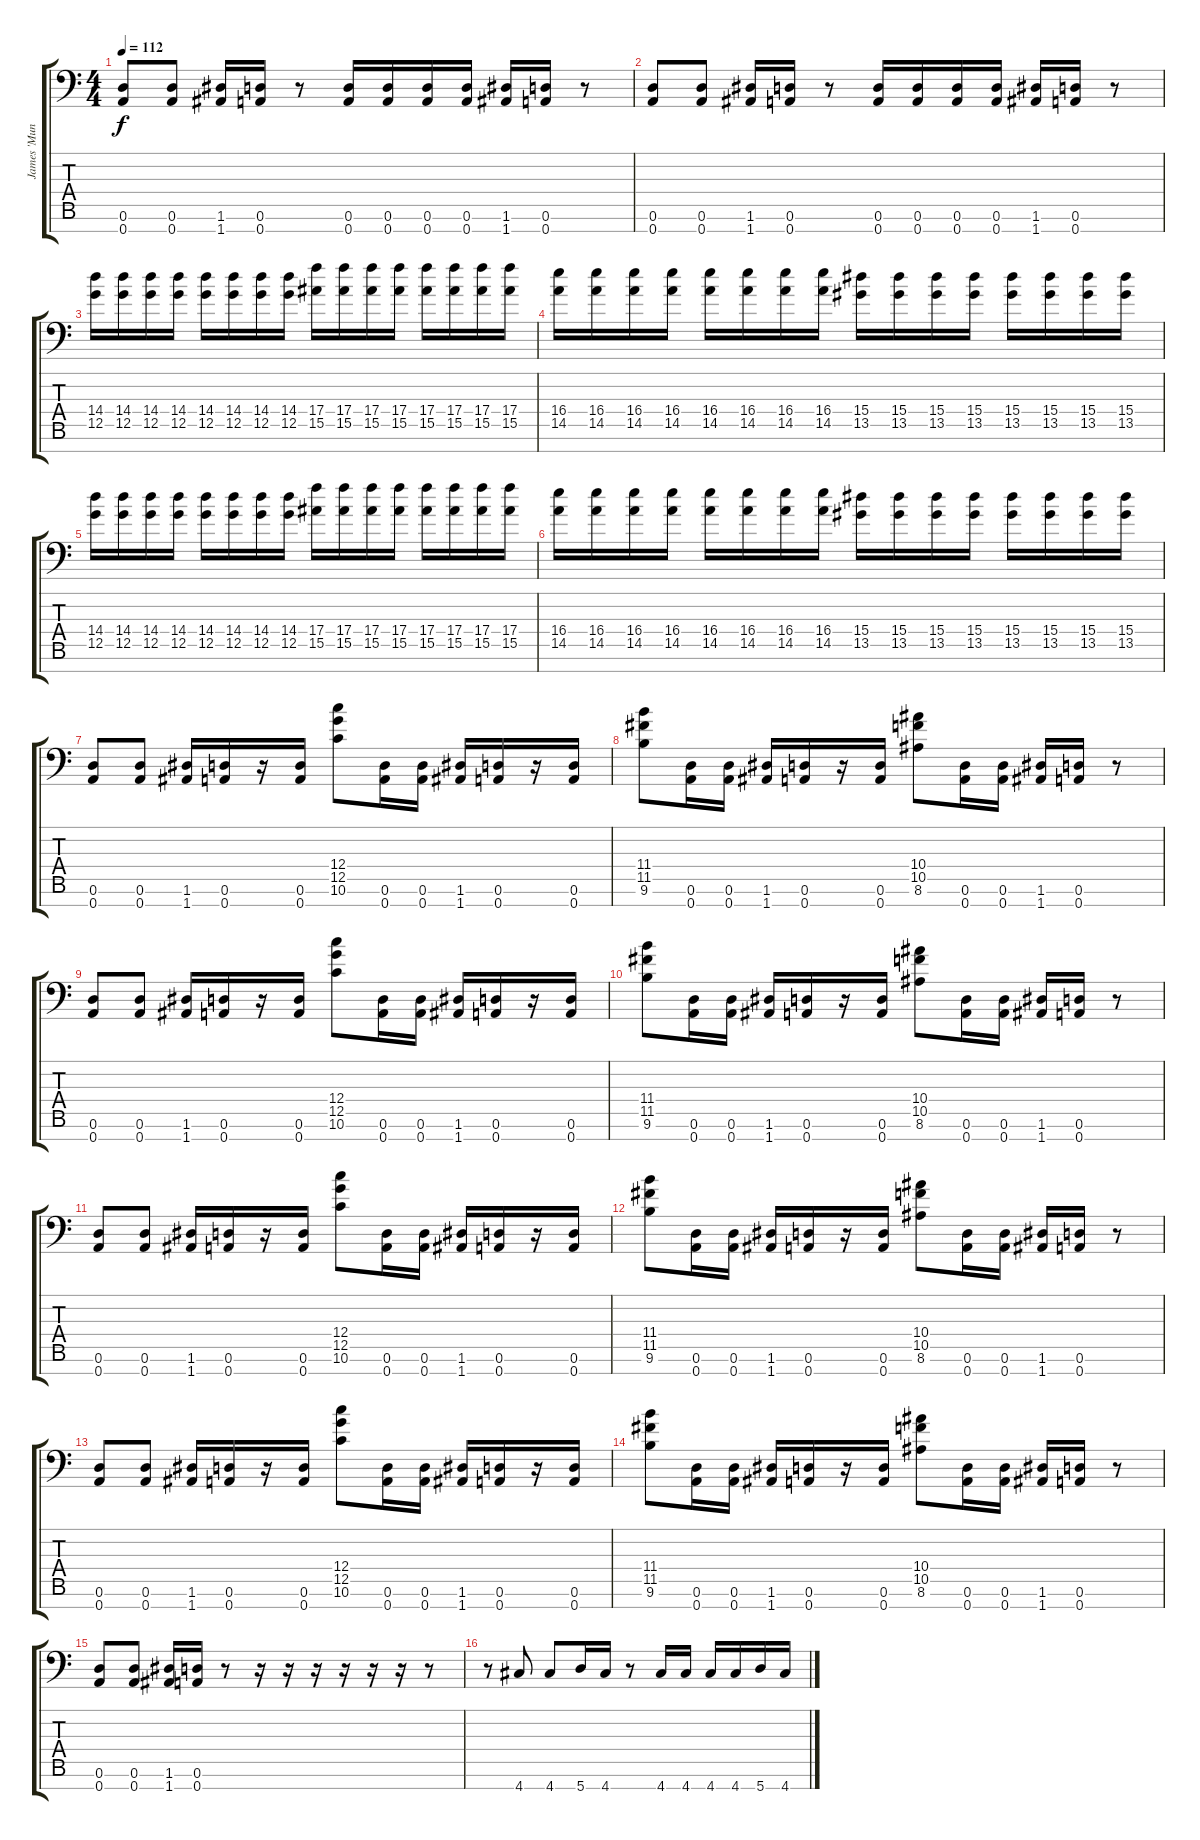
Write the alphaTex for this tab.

\track ("James 'Munky' Shaffer" "James 'Mun") {instrument distortionguitar}
\staff {score tabs}
\tuning (D4 A3 F3 C3 G2 D2 A1) {hide}
\ts (4 4)
\tempo 112
\clef f4
\ks c
(0.6 0.7).8{dy f} (0.6 0.7).8 (1.6 1.7).16 (0.6 0.7).16 r.8 (0.6 0.7).16 (0.6 0.7).16 (0.6 0.7).16 (0.6 0.7).16 (1.6 1.7).16 (0.6 0.7).16 r.8 |
(0.6 0.7).8 (0.6 0.7).8 (1.6 1.7).16 (0.6 0.7).16 r.8 (0.6 0.7).16 (0.6 0.7).16 (0.6 0.7).16 (0.6 0.7).16 (1.6 1.7).16 (0.6 0.7).16 r.8 |
(14.4 12.5).16 (14.4 12.5).16 (14.4 12.5).16 (14.4 12.5).16 (14.4 12.5).16 (14.4 12.5).16 (14.4 12.5).16 (14.4 12.5).16 (17.4 15.5).16 (17.4 15.5).16 (17.4 15.5).16 (17.4 15.5).16 (17.4 15.5).16 (17.4 15.5).16 (17.4 15.5).16 (17.4 15.5).16 |
(16.4 14.5).16 (16.4 14.5).16 (16.4 14.5).16 (16.4 14.5).16 (16.4 14.5).16 (16.4 14.5).16 (16.4 14.5).16 (16.4 14.5).16 (15.4 13.5).16 (15.4 13.5).16 (15.4 13.5).16 (15.4 13.5).16 (15.4 13.5).16 (15.4 13.5).16 (15.4 13.5).16 (15.4 13.5).16 |
(14.4 12.5).16 (14.4 12.5).16 (14.4 12.5).16 (14.4 12.5).16 (14.4 12.5).16 (14.4 12.5).16 (14.4 12.5).16 (14.4 12.5).16 (17.4 15.5).16 (17.4 15.5).16 (17.4 15.5).16 (17.4 15.5).16 (17.4 15.5).16 (17.4 15.5).16 (17.4 15.5).16 (17.4 15.5).16 |
(16.4 14.5).16 (16.4 14.5).16 (16.4 14.5).16 (16.4 14.5).16 (16.4 14.5).16 (16.4 14.5).16 (16.4 14.5).16 (16.4 14.5).16 (15.4 13.5).16 (15.4 13.5).16 (15.4 13.5).16 (15.4 13.5).16 (15.4 13.5).16 (15.4 13.5).16 (15.4 13.5).16 (15.4 13.5).16 |
(0.6 0.7).8 (0.6 0.7).8 (1.6 1.7).16 (0.6 0.7).16 r.16 (0.6 0.7).16 (12.4 12.5 10.6).8 (0.6 0.7).16 (0.6 0.7).16 (1.6 1.7).16 (0.6 0.7).16 r.16 (0.6 0.7).16 |
(11.4 11.5 9.6).8 (0.6 0.7).16 (0.6 0.7).16 (1.6 1.7).16 (0.6 0.7).16 r.16 (0.6 0.7).16 (10.4 10.5 8.6).8 (0.6 0.7).16 (0.6 0.7).16 (1.6 1.7).16 (0.6 0.7).16 r.8 |
(0.6 0.7).8 (0.6 0.7).8 (1.6 1.7).16 (0.6 0.7).16 r.16 (0.6 0.7).16 (12.4 12.5 10.6).8 (0.6 0.7).16 (0.6 0.7).16 (1.6 1.7).16 (0.6 0.7).16 r.16 (0.6 0.7).16 |
(11.4 11.5 9.6).8 (0.6 0.7).16 (0.6 0.7).16 (1.6 1.7).16 (0.6 0.7).16 r.16 (0.6 0.7).16 (10.4 10.5 8.6).8 (0.6 0.7).16 (0.6 0.7).16 (1.6 1.7).16 (0.6 0.7).16 r.8 |
(0.6 0.7).8 (0.6 0.7).8 (1.6 1.7).16 (0.6 0.7).16 r.16 (0.6 0.7).16 (12.4 12.5 10.6).8 (0.6 0.7).16 (0.6 0.7).16 (1.6 1.7).16 (0.6 0.7).16 r.16 (0.6 0.7).16 |
(11.4 11.5 9.6).8 (0.6 0.7).16 (0.6 0.7).16 (1.6 1.7).16 (0.6 0.7).16 r.16 (0.6 0.7).16 (10.4 10.5 8.6).8 (0.6 0.7).16 (0.6 0.7).16 (1.6 1.7).16 (0.6 0.7).16 r.8 |
(0.6 0.7).8 (0.6 0.7).8 (1.6 1.7).16 (0.6 0.7).16 r.16 (0.6 0.7).16 (12.4 12.5 10.6).8 (0.6 0.7).16 (0.6 0.7).16 (1.6 1.7).16 (0.6 0.7).16 r.16 (0.6 0.7).16 |
(11.4 11.5 9.6).8 (0.6 0.7).16 (0.6 0.7).16 (1.6 1.7).16 (0.6 0.7).16 r.16 (0.6 0.7).16 (10.4 10.5 8.6).8 (0.6 0.7).16 (0.6 0.7).16 (1.6 1.7).16 (0.6 0.7).16 r.8 |
(0.6 0.7).8 (0.6 0.7).8 (1.6 1.7).16 (0.6 0.7).16 r.8 r.16 r.16 r.16 r.16 r.16 r.16 r.8 |
r.8{volume 10 instrument electricguitarjazz} 4.7.8 4.7.8 5.7.16 4.7.16 r.8 4.7.16 4.7.16 4.7.16 4.7.16 5.7.16 4.7.16
